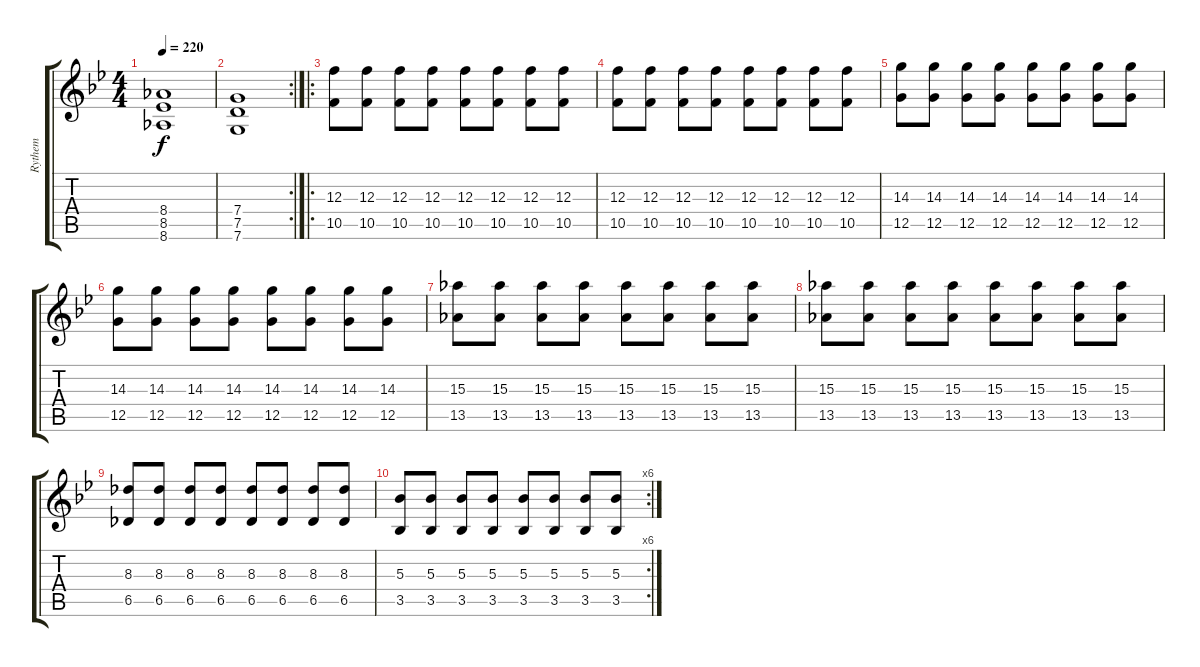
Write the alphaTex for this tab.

\track ("Rythem" "Rythem") {instrument overdrivenguitar}
\staff {score tabs}
\tuning (D4 A3 F3 C3 G2 C2) {hide}
\ts (4 4)
\tempo 220
\clef g2
\ks bb
(8.4 8.5 8.6).1{dy f} |
\rc 2
(7.4 7.5 7.6).1 |
\ro
(12.3 10.5).8 (12.3 10.5).8 (12.3 10.5).8 (12.3 10.5).8 (12.3 10.5).8 (12.3 10.5).8 (12.3 10.5).8 (12.3 10.5).8 |
(12.3 10.5).8 (12.3 10.5).8 (12.3 10.5).8 (12.3 10.5).8 (12.3 10.5).8 (12.3 10.5).8 (12.3 10.5).8 (12.3 10.5).8 |
(14.3 12.5).8 (14.3 12.5).8 (14.3 12.5).8 (14.3 12.5).8 (14.3 12.5).8 (14.3 12.5).8 (14.3 12.5).8 (14.3 12.5).8 |
(14.3 12.5).8 (14.3 12.5).8 (14.3 12.5).8 (14.3 12.5).8 (14.3 12.5).8 (14.3 12.5).8 (14.3 12.5).8 (14.3 12.5).8 |
(15.3 13.5).8 (15.3 13.5).8 (15.3 13.5).8 (15.3 13.5).8 (15.3 13.5).8 (15.3 13.5).8 (15.3 13.5).8 (15.3 13.5).8 |
(15.3 13.5).8 (15.3 13.5).8 (15.3 13.5).8 (15.3 13.5).8 (15.3 13.5).8 (15.3 13.5).8 (15.3 13.5).8 (15.3 13.5).8 |
(8.3 6.5).8 (8.3 6.5).8 (8.3 6.5).8 (8.3 6.5).8 (8.3 6.5).8 (8.3 6.5).8 (8.3 6.5).8 (8.3 6.5).8 |
\rc 6
(5.3 3.5).8 (5.3 3.5).8 (5.3 3.5).8 (5.3 3.5).8 (5.3 3.5).8 (5.3 3.5).8 (5.3 3.5).8 (5.3 3.5).8
